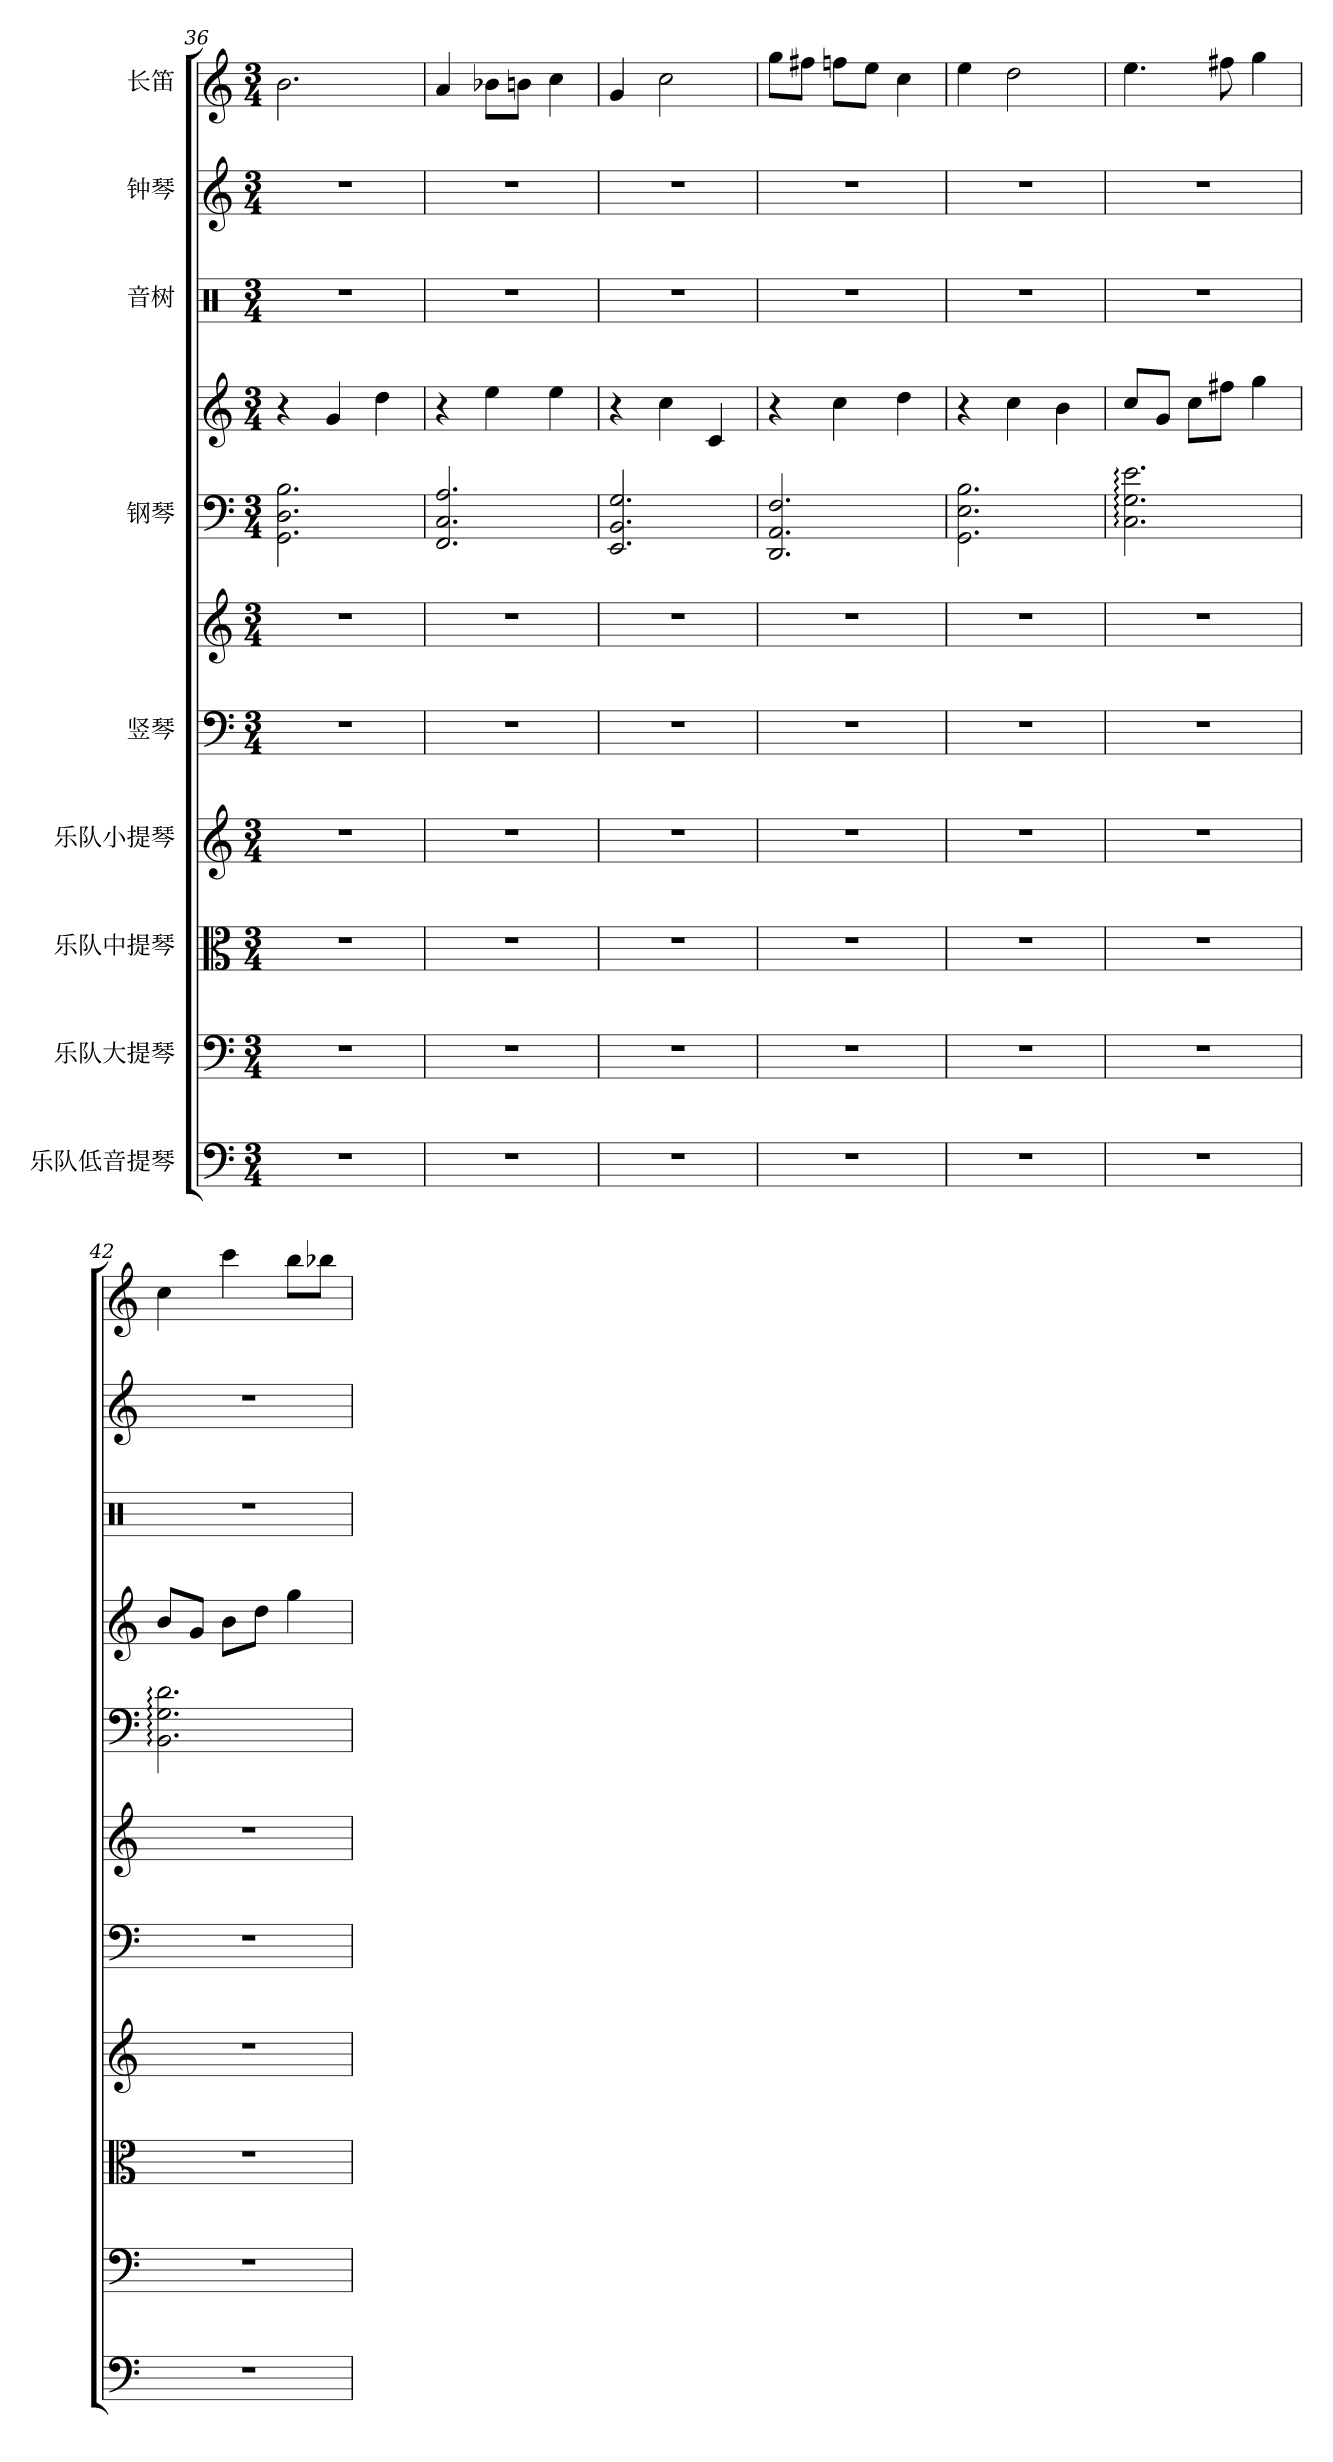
**kern	**kern	**kern	**kern	**kern	**kern	**kern	**kern	**kern	**kern	**kern
*part9	*part8	*part7	*part6	*part5	*part5	*part4	*part4	*part3	*part2	*part1
*staff11	*staff10	*staff9	*staff8	*staff7	*staff6	*staff5	*staff4	*staff3	*staff2	*staff1
*I"乐队低音提琴	*I"乐队大提琴	*I"乐队中提琴	*I"乐队小提琴	*I"竖琴	*	*I"钢琴	*	*I"音树	*I"钟琴	*I"长笛
*clefF4	*clefF4	*clefC3	*clefG2	*clefF4	*clefG2	*clefF4	*clefG2	*clefX	*clefG2	*clefG2
*ITrd7c12	*	*	*	*	*	*	*	*	*ITrd-14c-24	*
*k[]	*k[]	*k[]	*k[]	*k[]	*k[]	*k[]	*k[]	*k[]	*k[]	*k[]
*M3/4	*M3/4	*M3/4	*M3/4	*M3/4	*M3/4	*M3/4	*M3/4	*M3/4	*M3/4	*M3/4
=36	=36	=36	=36	=36	=36	=36	=36	=36	=36	=36
2.r	2.r	2.r	2.r	2.r	2.r	2.GG\ 2.D\ 2.B\	4r	2.r	2.r	2.b\
.	.	.	.	.	.	.	4g/	.	.	.
.	.	.	.	.	.	.	4dd\	.	.	.
!!LO:PB:g=z
=37	=37	=37	=37	=37	=37	=37	=37	=37	=37	=37
2.r	2.r	2.r	2.r	2.r	2.r	2.FF/ 2.C/ 2.A/	4r	2.r	2.r	4a/
.	.	.	.	.	.	.	4ee\	.	.	8b-X\L
.	.	.	.	.	.	.	.	.	.	8bn\J
.	.	.	.	.	.	.	4ee\	.	.	4cc\
=38	=38	=38	=38	=38	=38	=38	=38	=38	=38	=38
2.r	2.r	2.r	2.r	2.r	2.r	2.EE/ 2.BB/ 2.G/	4r	2.r	2.r	4g/
.	.	.	.	.	.	.	4cc\	.	.	2cc\
.	.	.	.	.	.	.	4c/	.	.	.
=39	=39	=39	=39	=39	=39	=39	=39	=39	=39	=39
2.r	2.r	2.r	2.r	2.r	2.r	2.DD/ 2.AA/ 2.F/	4r	2.r	2.r	8gg\L
.	.	.	.	.	.	.	.	.	.	8ff#X\J
.	.	.	.	.	.	.	4cc\	.	.	8ffn\L
.	.	.	.	.	.	.	.	.	.	8ee\J
.	.	.	.	.	.	.	4dd\	.	.	4cc\
=40	=40	=40	=40	=40	=40	=40	=40	=40	=40	=40
2.r	2.r	2.r	2.r	2.r	2.r	2.GG\ 2.E\ 2.B\	4r	2.r	2.r	4ee\
.	.	.	.	.	.	.	4cc\	.	.	2dd\
.	.	.	.	.	.	.	4b\	.	.	.
=41	=41	=41	=41	=41	=41	=41	=41	=41	=41	=41
2.r	2.r	2.r	2.r	2.r	2.r	2.C\: 2.G\: 2.e\:	8cc/L	2.r	2.r	4.ee\
.	.	.	.	.	.	.	8g/J	.	.	.
.	.	.	.	.	.	.	8cc\L	.	.	.
.	.	.	.	.	.	.	8ff#X\J	.	.	8ff#X\
.	.	.	.	.	.	.	4gg\	.	.	4gg\
=42	=42	=42	=42	=42	=42	=42	=42	=42	=42	=42
2.r	2.r	2.r	2.r	2.r	2.r	2.BB\: 2.G\: 2.d\:	8b/L	2.r	2.r	4cc\
.	.	.	.	.	.	.	8g/J	.	.	.
.	.	.	.	.	.	.	8b\L	.	.	4ccc\
.	.	.	.	.	.	.	8dd\J	.	.	.
.	.	.	.	.	.	.	4gg\	.	.	8bb\L
.	.	.	.	.	.	.	.	.	.	8bb-X\J
=	=	=	=	=	=	=	=	=	=	=
*-	*-	*-	*-	*-	*-	*-	*-	*-	*-	*-
